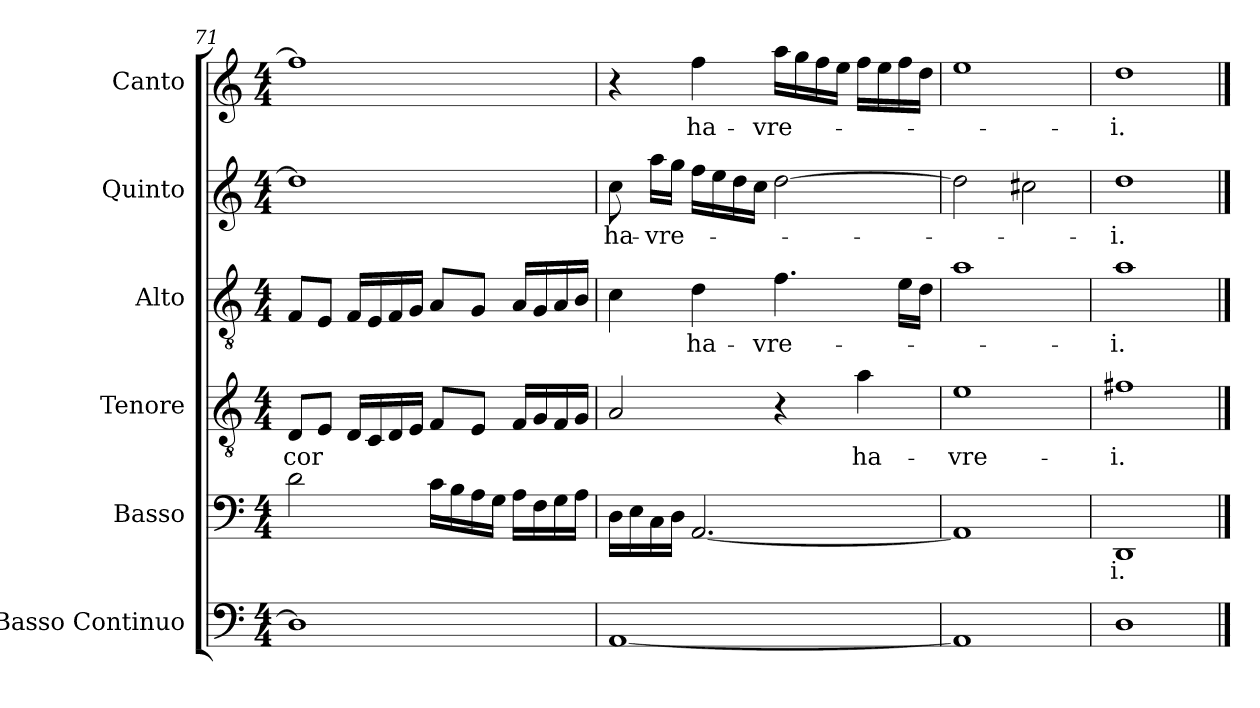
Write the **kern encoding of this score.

**kern	**kern	**text	**kern	**text	**kern	**text	**kern	**text	**kern	**text
*part6	*part5	*part5	*part4	*part4	*part3	*part3	*part2	*part2	*part1	*part1
*staff6	*staff5	*staff5	*staff4	*staff4	*staff3	*staff3	*staff2	*staff2	*staff1	*staff1
*I"Basso Continuo	*I"Basso	*	*I"Tenore	*	*I"Alto	*	*I"Quinto	*	*I"Canto	*
*I'BC	*I'B	*	*I'T	*	*I'A	*	*	*	*I'C	*
!!LO:LB:g=z
*clefF4	*clefF4	*	*clefGv2	*	*clefGv2	*	*clefG2	*	*clefG2	*
*k[]	*k[]	*	*k[]	*	*k[]	*	*k[]	*	*k[]	*
*C:	*C:	*	*C:	*	*C:	*	*C:	*	*C:	*
*M4/4	*M4/4	*	*M4/4	*	*M4/4	*	*M4/4	*	*M4/4	*
=71	=71	=71	=71	=71	=71	=71	=71	=71	=71	=71
!	!	!	!	!LO:LY:b	!	!	!	!	!	!
1D]	2d\	.	8D/L	cor	8F/L	.	1dd]	.	1ff]	.
.	.	.	8E/J	.	8E/J	.	.	.	.	.
.	.	.	16D/LL	.	16F/LL	.	.	.	.	.
.	.	.	16C/	.	16E/	.	.	.	.	.
.	.	.	16D/	.	16F/	.	.	.	.	.
.	.	.	16E/JJ	.	16G/JJ	.	.	.	.	.
.	16c\LL	.	8F/L	.	8A/L	.	.	.	.	.
.	16B\	.	.	.	.	.	.	.	.	.
.	16A\	.	8E/J	.	8G/J	.	.	.	.	.
.	16G\JJ	.	.	.	.	.	.	.	.	.
.	16A\LL	.	16F/LL	.	16A/LL	.	.	.	.	.
.	16F\	.	16G/	.	16G/	.	.	.	.	.
.	16G\	.	16F/	.	16A/	.	.	.	.	.
.	16A\JJ	.	16G/JJ	.	16B/JJ	.	.	.	.	.
=72	=72	=72	=72	=72	=72	=72	=72	=72	=72	=72
!	!	!	!	!	!	!	!	!LO:LY:b	!	!
[1AA	16D\LL	.	2A/	.	4c\	.	8cc\	ha-	4r	.
.	16E\	.	.	.	.	.	.	.	.	.
!	!	!	!	!	!	!	!	!LO:LY:b	!	!
.	16C\	.	.	.	.	.	16aa\LL	-vre-	.	.
.	16D\JJ	.	.	.	.	.	16gg\JJ	.	.	.
!	!	!	!	!	!	!LO:LY:b	!	!	!	!LO:LY:b
.	[2.AA/	.	.	.	4d\	ha-	16ff\LL	.	4ff\	ha-
.	.	.	.	.	.	.	16ee\	.	.	.
.	.	.	.	.	.	.	16dd\	.	.	.
.	.	.	.	.	.	.	16cc\JJ	.	.	.
!	!	!	!	!	!	!LO:LY:b	!	!	!	!LO:LY:b
.	.	.	4r	.	4.f\	-vre-	[2dd\	.	16aa\LL	-vre-
.	.	.	.	.	.	.	.	.	16gg\	.
.	.	.	.	.	.	.	.	.	16ff\	.
.	.	.	.	.	.	.	.	.	16ee\JJ	.
!	!	!	!	!LO:LY:b	!	!	!	!	!	!
.	.	.	4a\	ha-	.	.	.	.	16ff\LL	.
.	.	.	.	.	.	.	.	.	16ee\	.
.	.	.	.	.	16e\LL	.	.	.	16ff\	.
.	.	.	.	.	16d\JJ	.	.	.	16dd\JJ	.
=73	=73	=73	=73	=73	=73	=73	=73	=73	=73	=73
!	!	!	!	!LO:LY:b	!	!	!	!	!	!
1AA]	1AA]	.	1e	-vre-	1a	.	2dd\]	.	1ee	.
.	.	.	.	.	.	.	2cc#X\	.	.	.
=74	=74	=74	=74	=74	=74	=74	=74	=74	=74	=74
!	!	!LO:LY:b	!	!LO:LY:b	!	!LO:LY:b	!	!LO:LY:b	!	!LO:LY:b
1D	1DD	-i.	1f#X	-i.	1a	-i.	1dd	-i.	1dd	-i.
==	==	==	==	==	==	==	==	==	==	==
*-	*-	*-	*-	*-	*-	*-	*-	*-	*-	*-
